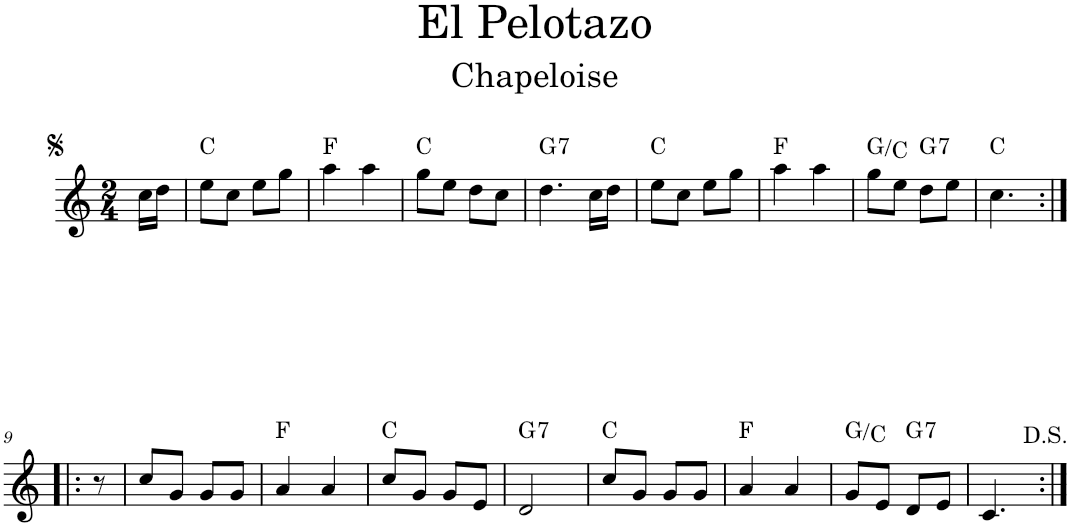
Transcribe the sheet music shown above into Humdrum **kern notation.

**kern	**harte
*part1	*part1
*staff1	*
*I"Violon	*
*I'Vln.	*
*clefG2	*
*k[]	*
*M2/4	*
=	=
16cc\LL	.
16dd\JJ	.
=1	=1
8ee\L	C:maj
8cc\J	.
8ee\L	.
8gg\J	.
=2	=2
4aa\	F:maj
4aa\	.
=3	=3
8gg\L	C:maj
8ee\J	.
8dd\L	.
8cc\J	.
=4	=4
!	!LO:H:kt=7
4.dd\	G:7
16cc\LL	.
16dd\JJ	.
=5	=5
8ee\L	C:maj
8cc\J	.
8ee\L	.
8gg\J	.
=6	=6
4aa\	F:maj
4aa\	.
=7	=7
8gg\L	G:maj/4
8ee\J	.
!	!LO:H:kt=7
8dd\L	G:7
8ee\J	.
=8	=8
4.cc\	C:maj
!!LO:LB:g=z
=9:|!|:	=9:|!|:
8r	.
=10	=10
8cc/L	.
8g/J	.
8g/L	.
8g/J	.
=11	=11
4a/	F:maj
4a/	.
=12	=12
8cc/L	C:maj
8g/J	.
8g/L	.
8e/J	.
=13	=13
!	!LO:H:kt=7
2d/	G:7
=14	=14
8cc/L	C:maj
8g/J	.
8g/L	.
8g/J	.
=15	=15
4a/	F:maj
4a/	.
=16	=16
8g/L	G:maj/4
8e/J	.
!	!LO:H:kt=7
8d/L	G:7
8e/J	.
=17	=17
4.c/	.
=:|!	=:|!
*-	*-
